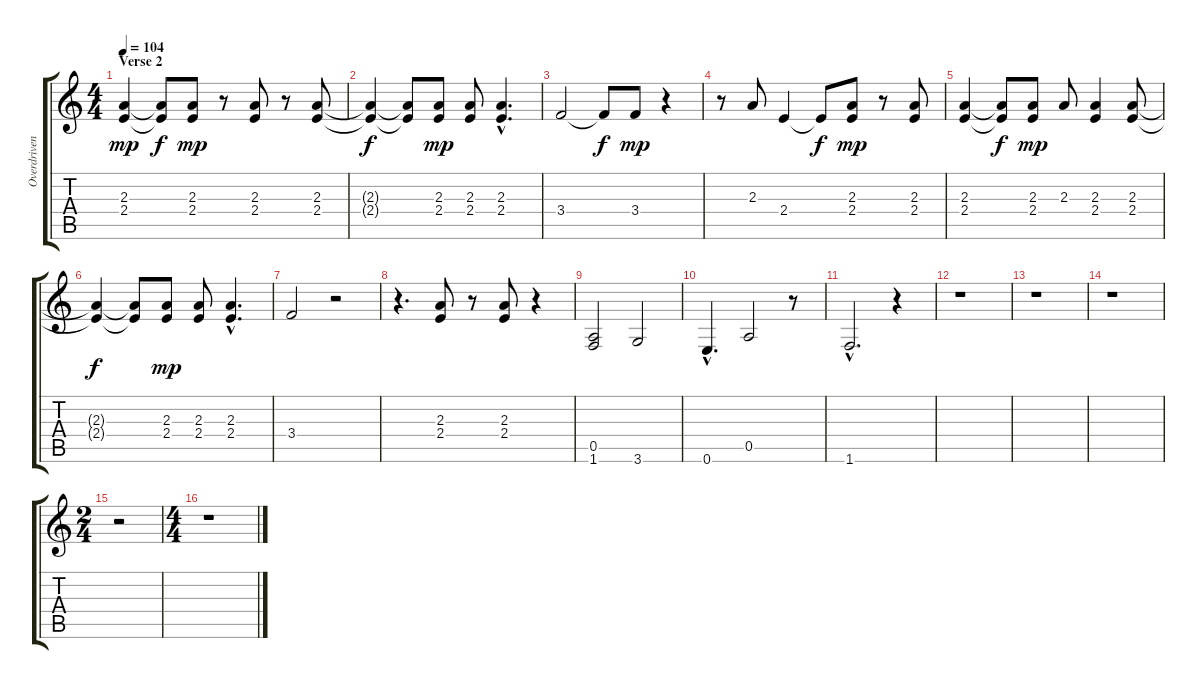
\track ("Overdriven" "Overdriven") {instrument overdrivenguitar}
\staff {score tabs}
\tuning (E4 B3 G3 D3 A2 E2) {hide}
\ts (4 4)
\section ("" "Verse 2")
\tempo 104
\clef g2
\ks c
(2.3 2.4).4{dy mp} (2.3{t} 2.4{t}).8{dy f} (2.3 2.4).8{dy mp} r.8 (2.3 2.4).8 r.8 (2.3 2.4).8 |
(2.3{t} 2.4{t}).4{dy f} (2.3{t} 2.4{t}).8 (2.3 2.4).8{dy mp} (2.3 2.4).8 (2.3{hac} 2.4{hac}).4{d} |
3.4.2 3.4{t}.8{dy f} 3.4.8{dy mp} r.4 |
r.8 2.3.8 2.4.4 2.4{t}.8{dy f} (2.3 2.4).8{dy mp} r.8 (2.3 2.4).8 |
(2.3 2.4).4 (2.3{t} 2.4{t}).8{dy f} (2.3 2.4).8{dy mp} 2.3.8 (2.3 2.4).4 (2.3 2.4).8 |
(2.3{t} 2.4{t}).4{dy f} (2.3{t} 2.4{t}).8 (2.3 2.4).8{dy mp} (2.3 2.4).8 (2.3{hac} 2.4{hac}).4{d} |
3.4.2 r.2 |
r.4{d} (2.3 2.4).8 r.8 (2.3 2.4).8 r.4 |
(0.5 1.6).2 3.6.2 |
0.6{hac}.4{d} 0.5.2 r.8 |
1.6{hac}.2{d} r.4 |
r.1 |
r.1 |
r.1 |
\ts (2 4)
r.2 |
\ts (4 4)
r.1
